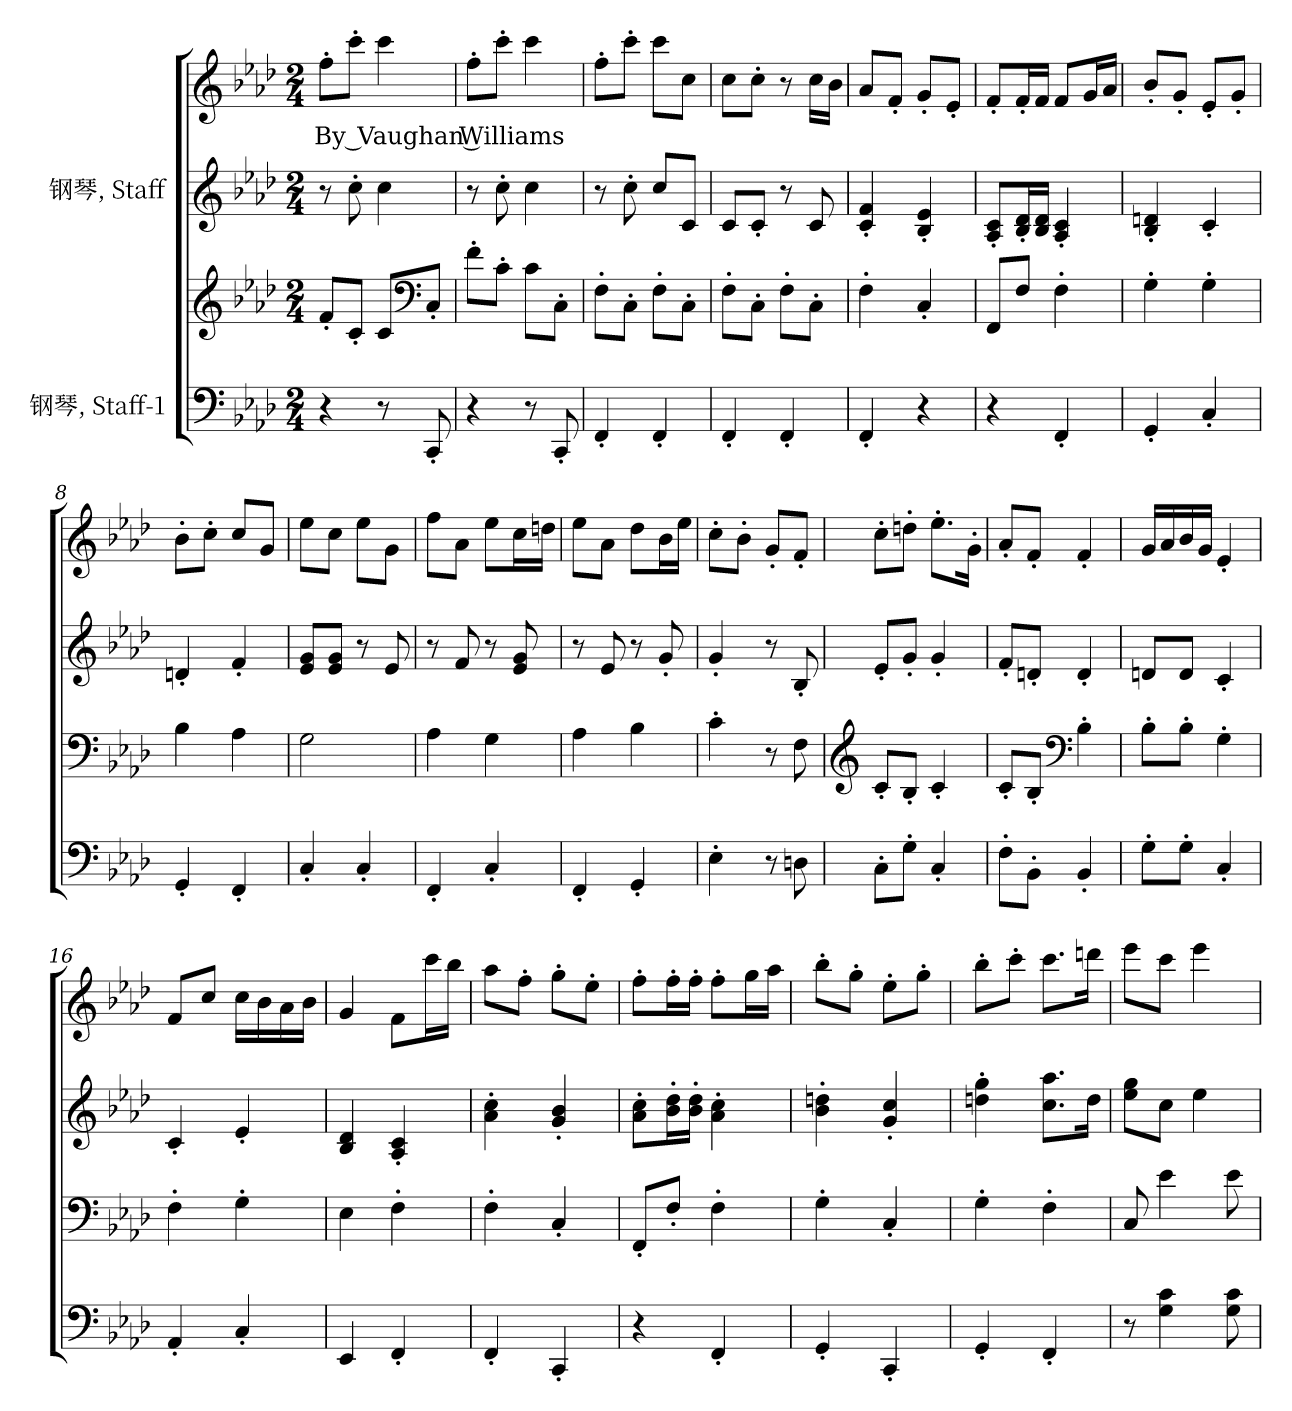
**kern	**kern	**kern	**kern	**text
*part2	*part2	*part1	*part1	*part1
*staff4	*staff3	*staff2	*staff1	*staff1
*I"钢琴, Staff-1	*	*I"钢琴, Staff	*	*
*clefF4	*clefG2	*clefG2	*clefG2	*
*k[b-e-a-d-]	*k[b-e-a-d-]	*k[b-e-a-d-]	*k[b-e-a-d-]	*
*M2/4	*M2/4	*M2/4	*M2/4	*
*MM125	*MM125	*MM125	*MM125	*
=1	=1	=1	=1	=1
4r	8f'/L	8r	8ff'\L	By Vaughan Williams
.	8c'/J	8cc'\	8ccc'\J	.
8r	8c/L	4cc\	4ccc\	.
*	*clefF4	*	*	*
8CC'/	8C'/J	.	.	.
=2	=2	=2	=2	=2
4r	8f'\L	8r	8ff'\L	.
.	8c'\J	8cc'\	8ccc'\J	.
8r	8c\L	4cc\	4ccc\	.
8CC'/	8C'\J	.	.	.
=3	=3	=3	=3	=3
4FF'/	8F'\L	8r	8ff'\L	.
.	8C'\J	8cc'\	8ccc'\J	.
4FF'/	8F'\L	8cc/L	8ccc\L	.
.	8C'\J	8c/J	8cc\J	.
=4	=4	=4	=4	=4
4FF'/	8F'\L	8c/L	8cc\L	.
.	8C'\J	8c'/J	8cc'\J	.
4FF'/	8F'\L	8r	8r	.
.	8C'\J	8c/	16cc\LL	.
.	.	.	16b-\JJ	.
!!LO:LB:g=z
=5	=5	=5	=5	=5
4FF'/	4F'\	4c/' 4f/'	8a-/L	.
.	.	.	8f'/J	.
4r	4C'/	4B-/' 4e-/'	8g'/L	.
.	.	.	8e-'/J	.
=6	=6	=6	=6	=6
4r	8FF/L	8A-/' 8c/'L	8f'/L	.
.	8F/J	16B-/' 16d-/'L	16f'/L	.
.	.	16B-/ 16d-/JJ	16f/JJ	.
4FF'/	4F'\	4A-/' 4c/'	8f/L	.
.	.	.	16g/L	.
.	.	.	16a-/JJ	.
=7	=7	=7	=7	=7
4GG'/	4G'\	4B-/' 4dn/'	8b-'/L	.
.	.	.	8g'/J	.
4C'/	4G'\	4c'/	8e-'/L	.
.	.	.	8g'/J	.
=8	=8	=8	=8	=8
4GG'/	4B-\	4dn'/	8b-'\L	.
.	.	.	8cc'\J	.
4FF'/	4A-\	4f'/	8cc/L	.
.	.	.	8g/J	.
=9	=9	=9	=9	=9
4C'/	2G\	8e-/ 8g/L	8ee-\L	.
.	.	8e-/ 8g/J	8cc\J	.
4C'/	.	8r	8ee-\L	.
.	.	8e-/	8g\J	.
=10	=10	=10	=10	=10
4FF'/	4A-\	8r	8ff\L	.
.	.	8f/	8a-\J	.
4C'/	4G\	8r	8ee-\L	.
.	.	8e-/ 8g/	16cc\L	.
.	.	.	16ddn\JJ	.
!!LO:LB:g=z
=11	=11	=11	=11	=11
4FF'/	4A-\	8r	8ee-\L	.
.	.	8e-/	8a-\J	.
4GG'/	4B-\	8r	8dd-\L	.
.	.	8g'/	16b-\L	.
.	.	.	16ee-\JJ	.
=12	=12	=12	=12	=12
4E-'\	4c'\	4g'/	8cc'\L	.
.	.	.	8b-'\J	.
8r	8r	8r	8g'/L	.
8Dn\	8F\	8B-'/	8f'/J	.
=13	=13	=13	=13	=13
*	*clefG2	*	*	*
8C'\L	8c'/L	8e-'/L	8cc'\L	.
8G'\J	8B-'/J	8g'/J	8ddn'\J	.
4C'/	4c'/	4g'/	8.ee-'\L	.
.	.	.	16g'\Jk	.
=14	=14	=14	=14	=14
8F'\L	8c'/L	8f'/L	8a-'/L	.
8BB-'\J	8B-'/J	8dn'/J	8f'/J	.
*	*clefF4	*	*	*
4BB-'/	4B-'\	4d'/	4f'/	.
=15	=15	=15	=15	=15
8G'\L	8B-'\L	8dn/L	16g/LL	.
.	.	.	16a-/	.
8G'\J	8B-'\J	8d/J	16b-/	.
.	.	.	16g/JJ	.
4C'/	4G'\	4c'/	4e-'/	.
=16	=16	=16	=16	=16
4AA-'/	4F'\	4c'/	8f/L	.
.	.	.	8cc/J	.
4C'/	4G'\	4e-'/	16cc\LL	.
.	.	.	16b-\	.
.	.	.	16a-\	.
.	.	.	16b-\JJ	.
!!LO:PB:g=z
=17	=17	=17	=17	=17
4EE-/	4E-\	4B-/ 4d-/	4g/	.
4FF'/	4F'\	4A-/' 4c/'	8f\L	.
.	.	.	16ccc\L	.
.	.	.	16bb-\JJ	.
=18	=18	=18	=18	=18
4FF'/	4F'\	4a-\' 4cc\'	8aa-\L	.
.	.	.	8ff'\J	.
4CC'/	4C'/	4g/' 4b-/'	8gg'\L	.
.	.	.	8ee-'\J	.
=19	=19	=19	=19	=19
4r	8FF'/L	8a-\' 8cc\'L	8ff'\L	.
.	8F'/J	16b-\' 16dd-\'L	16ff'\L	.
.	.	16b-\' 16dd-\'JJ	16ff'\JJ	.
4FF'/	4F'\	4a-\' 4cc\'	8ff'\L	.
.	.	.	16gg\L	.
.	.	.	16aa-\JJ	.
=20	=20	=20	=20	=20
4GG'/	4G'\	4b-\' 4ddn\'	8bb-'\L	.
.	.	.	8gg'\J	.
4CC'/	4C'/	4g/' 4cc/'	8ee-'\L	.
.	.	.	8gg'\J	.
=21	=21	=21	=21	=21
4GG'/	4G'\	4ddn\' 4gg\'	8bb-'\L	.
.	.	.	8ccc'\J	.
4FF'/	4F'\	8.cc\ 8.aa-\L	8.ccc\L	.
.	.	16dd\Jk	16dddn\Jk	.
=22	=22	=22	=22	=22
8r	8C/	8ee-\ 8gg\L	8eee-\L	.
4G\ 4c\	4e-\	8cc\J	8ccc\J	.
.	.	4ee-\	4eee-\	.
8G\ 8c\	8e-\	.	.	.
=	=	=	=	=
*-	*-	*-	*-	*-
